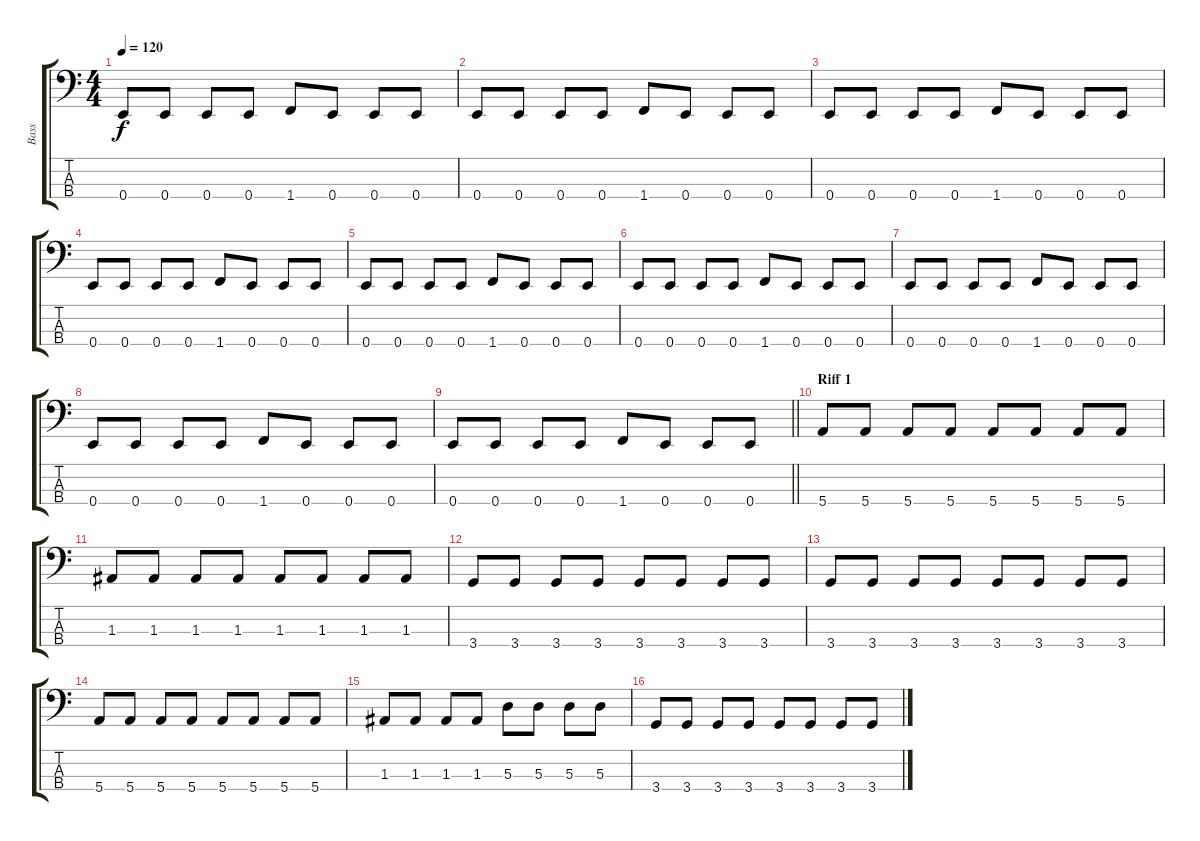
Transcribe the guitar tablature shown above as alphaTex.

\track ("Bass" "Bass") {instrument electricbassfinger}
\staff {score tabs}
\tuning (G2 D2 A1 E1) {hide}
\ts (4 4)
\tempo 120
\clef f4
\ks c
0.4.8{dy f} 0.4.8 0.4.8 0.4.8 1.4.8 0.4.8 0.4.8 0.4.8 |
0.4.8 0.4.8 0.4.8 0.4.8 1.4.8 0.4.8 0.4.8 0.4.8 |
0.4.8 0.4.8 0.4.8 0.4.8 1.4.8 0.4.8 0.4.8 0.4.8 |
0.4.8 0.4.8 0.4.8 0.4.8 1.4.8 0.4.8 0.4.8 0.4.8 |
0.4.8 0.4.8 0.4.8 0.4.8 1.4.8 0.4.8 0.4.8 0.4.8 |
0.4.8 0.4.8 0.4.8 0.4.8 1.4.8 0.4.8 0.4.8 0.4.8 |
0.4.8 0.4.8 0.4.8 0.4.8 1.4.8 0.4.8 0.4.8 0.4.8 |
0.4.8 0.4.8 0.4.8 0.4.8 1.4.8 0.4.8 0.4.8 0.4.8 |
\barLineRight lightlight
0.4.8 0.4.8 0.4.8 0.4.8 1.4.8 0.4.8 0.4.8 0.4.8 |
\section ("" "Riff 1")
5.4.8 5.4.8 5.4.8 5.4.8 5.4.8 5.4.8 5.4.8 5.4.8 |
1.3.8 1.3.8 1.3.8 1.3.8 1.3.8 1.3.8 1.3.8 1.3.8 |
3.4.8 3.4.8 3.4.8 3.4.8 3.4.8 3.4.8 3.4.8 3.4.8 |
3.4.8 3.4.8 3.4.8 3.4.8 3.4.8 3.4.8 3.4.8 3.4.8 |
5.4.8 5.4.8 5.4.8 5.4.8 5.4.8 5.4.8 5.4.8 5.4.8 |
1.3.8 1.3.8 1.3.8 1.3.8 5.3.8 5.3.8 5.3.8 5.3.8 |
3.4.8 3.4.8 3.4.8 3.4.8 3.4.8 3.4.8 3.4.8 3.4.8
